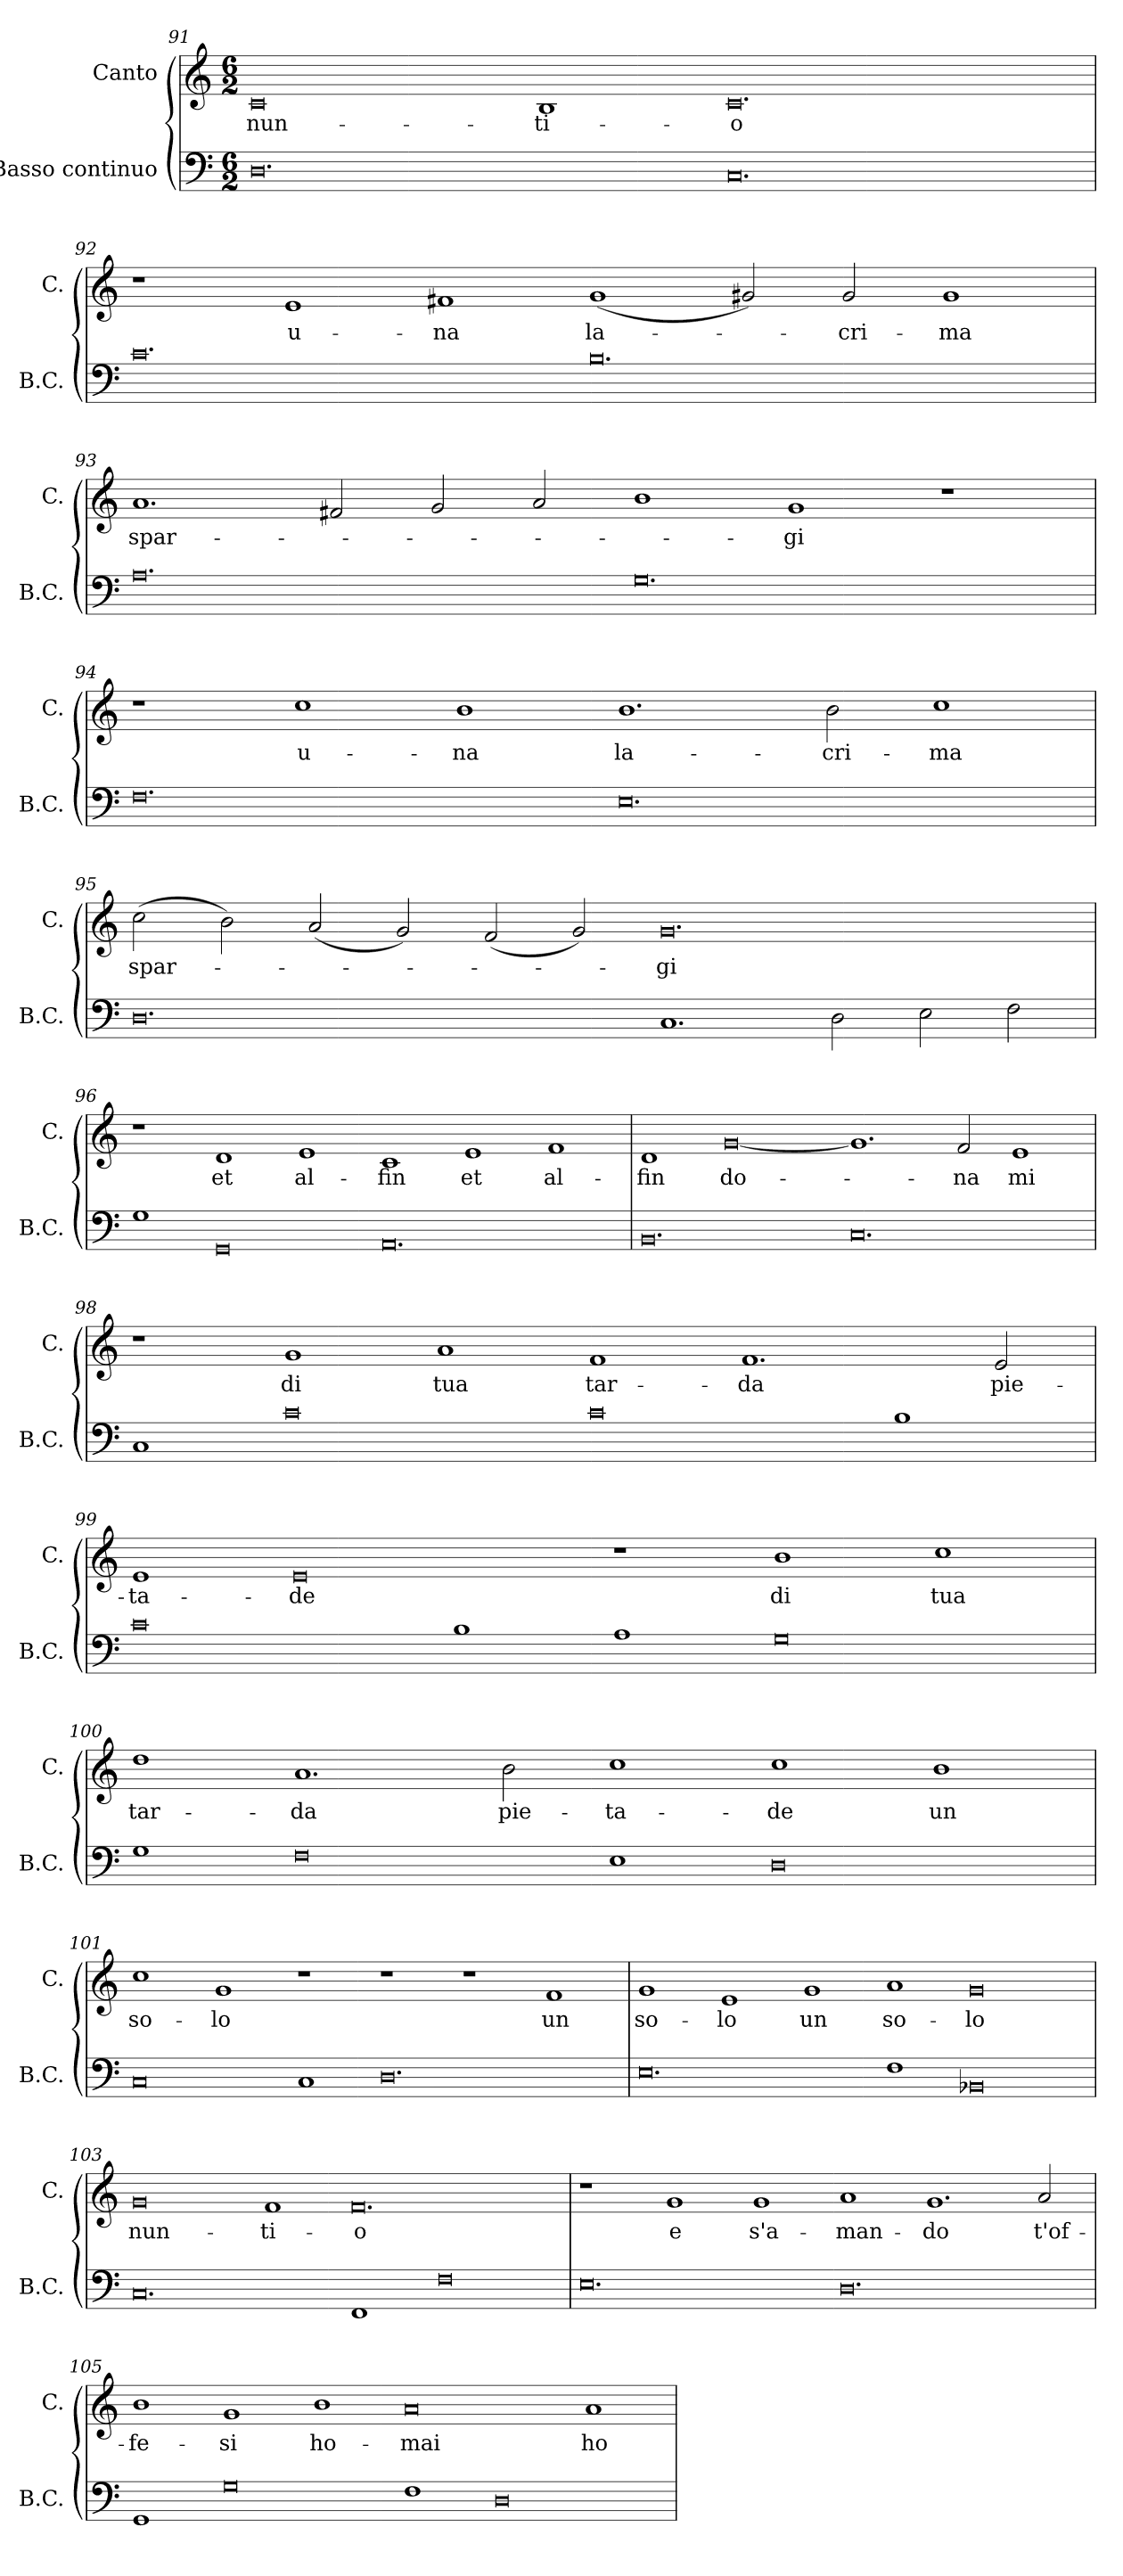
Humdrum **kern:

**kern	**kern	**text
*part2	*part1	*part1
*staff2	*staff1	*staff1
*I"Basso continuo	*I"Canto	*
*I'B.C.	*I'C.	*
*clefF4	*clefG2	*
*k[]	*k[]	*
*C:	*C:	*
*M6/2	*M6/2	*
=91	=91	=91
0.D	0c	-nun-
.	1B	-ti-
0.C	0.c	-o
=92	=92	=92
0.c	1r	.
.	1e	u-
.	1f#X	-na
0.B	(1g	la-
.	2g#X/)	.
.	2g#/	-cri-
.	1g#	-ma
=93	=93	=93
0.A	1.a	spar-
.	2f#X/	.
.	2g/	.
.	2a/	.
0.G	1b	.
.	1g	-gi
.	1r	.
!!LO:LB:g=z
=94	=94	=94
0.F	1r	.
.	1cc	u-
.	1b	-na
0.E	1.b	la-
.	2b\	-cri-
.	1cc	-ma
=95	=95	=95
0.D	(2cc\	spar-
.	2b\)	.
.	(2a/	.
.	2g/)	.
.	(2f/	.
.	2g/)	.
1.C	0.g	-gi
2D\	.	.
2E\	.	.
2F\	.	.
=96	=96	=96
1G	1r	.
0GG	1d	et
.	1e	al-
0.AA	1c	-fin
.	1e	et
.	1f	al-
=97	=97	=97
0.BB	1d	-fin
.	[0g	do-
0.C	1.g]	.
.	2f/	-na
.	1e	mi
!!LO:PB:g=z
=98	=98	=98
1C	1r	.
0c	1g	di
.	1a	tua
0c	1f	tar-
.	1.f	-da
1B	.	.
.	2e/	pie-
=99	=99	=99
0c	1e	-ta-
.	0e	-de
1B	.	.
1A	1r	.
0G	1b	di
.	1cc	tua
=100	=100	=100
1G	1dd	tar-
0F	1.a	-da
.	2b\	pie-
1E	1cc	-ta-
0D	1cc	-de
.	1b	un
=101	=101	=101
0C	1cc	so-
.	1g	-lo
1C	1r	.
0.D	1r	.
.	1r	.
.	1f	un
!!LO:LB:g=z
=102	=102	=102
0.E	1g	so-
.	1e	-lo
.	1g	un
1F	1a	so-
0BB-X	0g	-lo
=103	=103	=103
0.C	0g	nun-
.	1f	-ti-
1FF	0.f	-o
0F	.	.
=104	=104	=104
0.E	1r	.
.	1g	e
.	1g	s'a-
0.D	1a	-man-
.	1.g	-do
.	2a/	t'of-
=105	=105	=105
1GG	1b	-fe-
0G	1g	-si
.	1b	ho-
1F	0a	-mai
0D	.	.
.	1a	ho-
=	=	=
*-	*-	*-
